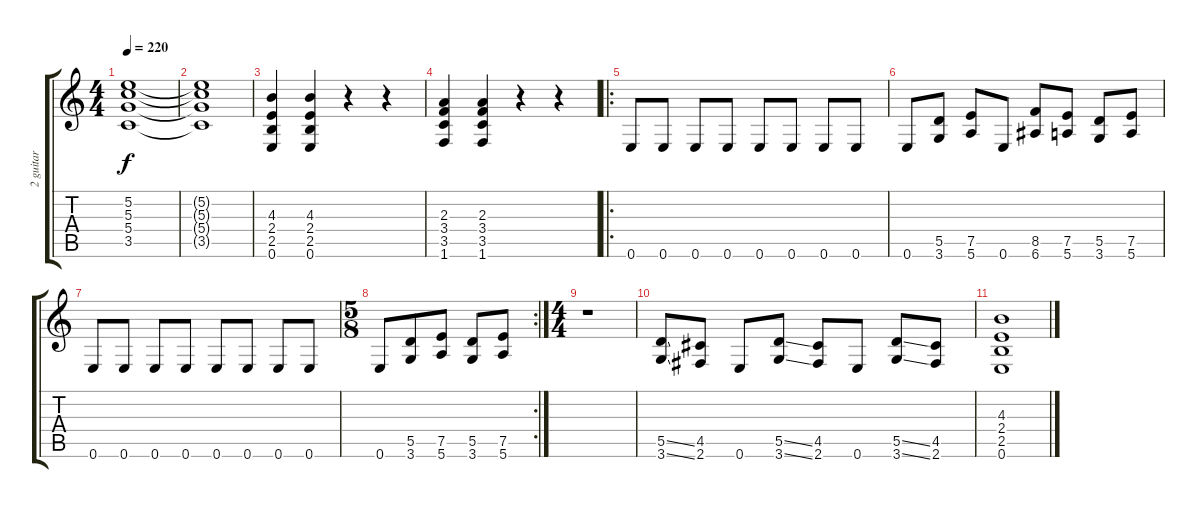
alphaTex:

\track ("2 guitar" "2 guitar") {instrument overdrivenguitar}
\staff {score tabs}
\tuning (E4 B3 G3 D3 A2 E2) {hide}
\ts (4 4)
\tempo 220
\clef g2
\ks c
(5.2 5.3 5.4 3.5).1{dy f} |
(5.2{t} 5.3{t} 5.4{t} 3.5{t}).1 |
(4.3 2.4 2.5 0.6).4 (4.3 2.4 2.5 0.6).4 r.4 r.4 |
(2.3 3.4 3.5 1.6).4 (2.3 3.4 3.5 1.6).4 r.4 r.4 |
\ro
0.6.8 0.6.8 0.6.8 0.6.8 0.6.8 0.6.8 0.6.8 0.6.8 |
0.6.8 (5.5 3.6).8 (7.5 5.6).8 0.6.8 (8.5 6.6).8 (7.5 5.6).8 (5.5 3.6).8 (7.5 5.6).8 |
0.6.8 0.6.8 0.6.8 0.6.8 0.6.8 0.6.8 0.6.8 0.6.8 |
\rc 2
\ts (5 8)
0.6.8 (5.5 3.6).8 (7.5 5.6).8 (5.5 3.6).8 (7.5 5.6).8 |
\ts (4 4)
r.1 |
(5.5{ss} 3.6{ss}).8 (4.5 2.6).8 0.6.8 (5.5{ss} 3.6{ss}).8 (4.5 2.6).8 0.6.8 (5.5{ss} 3.6{ss}).8 (4.5 2.6).8 |
(4.3 2.4 2.5 0.6).1
